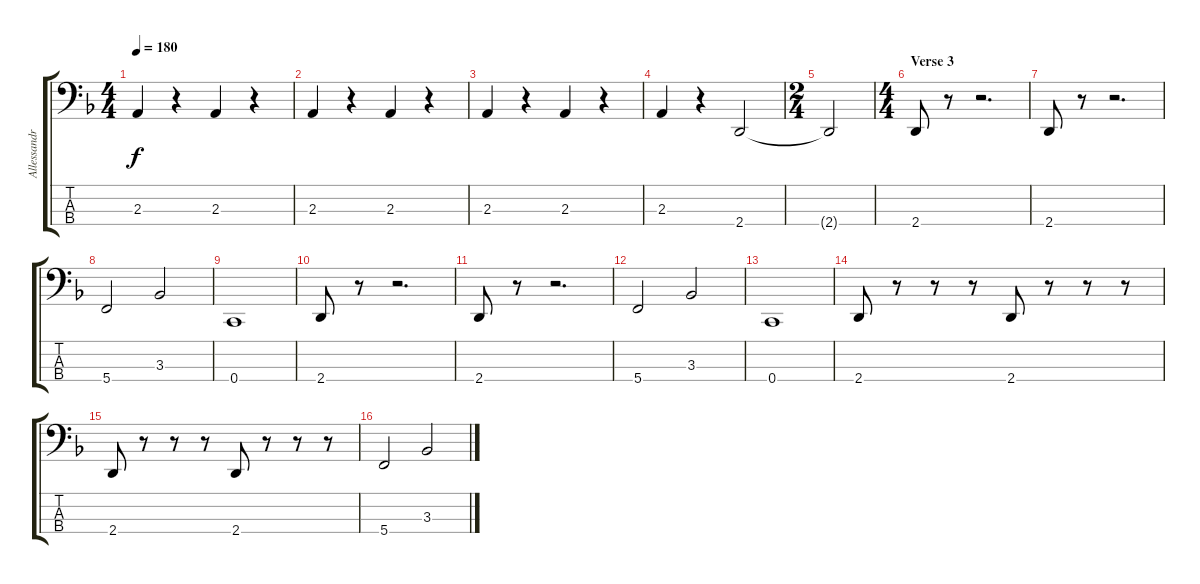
\track ("Allessandro Lotta" "Allessandr") {instrument electricbassfinger}
\staff {score tabs}
\tuning (F2 C2 G1 C1) {hide}
\ts (4 4)
\tempo 180
\clef f4
\ks dminor
2.3.4{dy f} r.4 2.3.4 r.4 |
2.3.4 r.4 2.3.4 r.4 |
2.3.4 r.4 2.3.4 r.4 |
2.3.4 r.4 2.4.2 |
\ts (2 4)
2.4{t}.2 |
\ts (4 4)
\section ("" "Verse 3")
2.4.8 r.8 r.2{d} |
2.4.8 r.8 r.2{d} |
5.4.2 3.3.2 |
0.4.1 |
2.4.8 r.8 r.2{d} |
2.4.8 r.8 r.2{d} |
5.4.2 3.3.2 |
0.4.1 |
2.4.8 r.8 r.8 r.8 2.4.8 r.8 r.8 r.8 |
2.4.8 r.8 r.8 r.8 2.4.8 r.8 r.8 r.8 |
5.4.2 3.3.2
